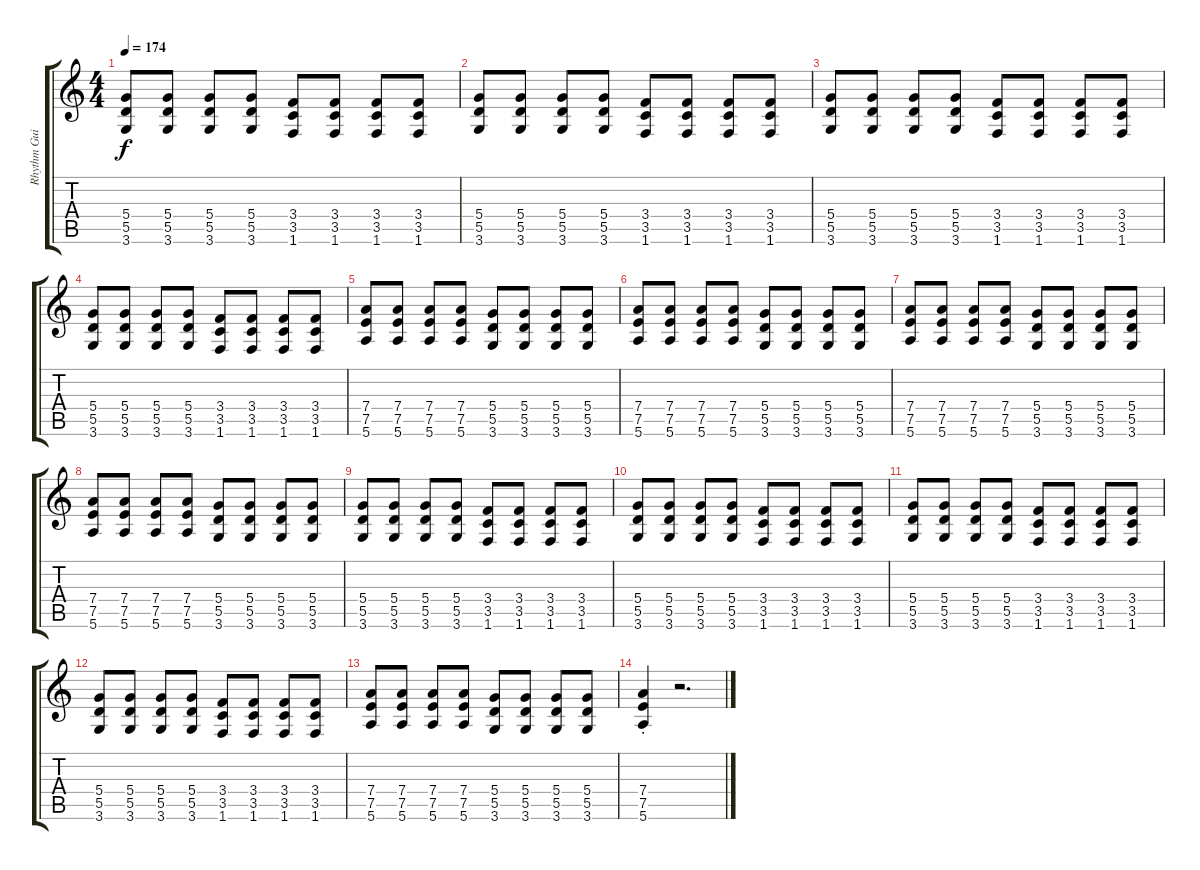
\track ("Rhythm Guitar" "Rhythm Gui") {instrument distortionguitar}
\staff {score tabs}
\tuning (E4 B3 G3 D3 A2 E2) {hide}
\ts (4 4)
\tempo 174
\clef g2
\ks c
(5.4 5.5 3.6).8{dy f} (5.4 5.5 3.6).8 (5.4 5.5 3.6).8 (5.4 5.5 3.6).8 (3.4 3.5 1.6).8 (3.4 3.5 1.6).8 (3.4 3.5 1.6).8 (3.4 3.5 1.6).8 |
(5.4 5.5 3.6).8 (5.4 5.5 3.6).8 (5.4 5.5 3.6).8 (5.4 5.5 3.6).8 (3.4 3.5 1.6).8 (3.4 3.5 1.6).8 (3.4 3.5 1.6).8 (3.4 3.5 1.6).8 |
(5.4 5.5 3.6).8 (5.4 5.5 3.6).8 (5.4 5.5 3.6).8 (5.4 5.5 3.6).8 (3.4 3.5 1.6).8 (3.4 3.5 1.6).8 (3.4 3.5 1.6).8 (3.4 3.5 1.6).8 |
(5.4 5.5 3.6).8 (5.4 5.5 3.6).8 (5.4 5.5 3.6).8 (5.4 5.5 3.6).8 (3.4 3.5 1.6).8 (3.4 3.5 1.6).8 (3.4 3.5 1.6).8 (3.4 3.5 1.6).8 |
(7.4 7.5 5.6).8 (7.4 7.5 5.6).8 (7.4 7.5 5.6).8 (7.4 7.5 5.6).8 (5.4 5.5 3.6).8 (5.4 5.5 3.6).8 (5.4 5.5 3.6).8 (5.4 5.5 3.6).8 |
(7.4 7.5 5.6).8 (7.4 7.5 5.6).8 (7.4 7.5 5.6).8 (7.4 7.5 5.6).8 (5.4 5.5 3.6).8 (5.4 5.5 3.6).8 (5.4 5.5 3.6).8 (5.4 5.5 3.6).8 |
(7.4 7.5 5.6).8 (7.4 7.5 5.6).8 (7.4 7.5 5.6).8 (7.4 7.5 5.6).8 (5.4 5.5 3.6).8 (5.4 5.5 3.6).8 (5.4 5.5 3.6).8 (5.4 5.5 3.6).8 |
(7.4 7.5 5.6).8 (7.4 7.5 5.6).8 (7.4 7.5 5.6).8 (7.4 7.5 5.6).8 (5.4 5.5 3.6).8 (5.4 5.5 3.6).8 (5.4 5.5 3.6).8 (5.4 5.5 3.6).8 |
(5.4 5.5 3.6).8 (5.4 5.5 3.6).8 (5.4 5.5 3.6).8 (5.4 5.5 3.6).8 (3.4 3.5 1.6).8 (3.4 3.5 1.6).8 (3.4 3.5 1.6).8 (3.4 3.5 1.6).8 |
(5.4 5.5 3.6).8 (5.4 5.5 3.6).8 (5.4 5.5 3.6).8 (5.4 5.5 3.6).8 (3.4 3.5 1.6).8 (3.4 3.5 1.6).8 (3.4 3.5 1.6).8 (3.4 3.5 1.6).8 |
(5.4 5.5 3.6).8 (5.4 5.5 3.6).8 (5.4 5.5 3.6).8 (5.4 5.5 3.6).8 (3.4 3.5 1.6).8 (3.4 3.5 1.6).8 (3.4 3.5 1.6).8 (3.4 3.5 1.6).8 |
(5.4 5.5 3.6).8 (5.4 5.5 3.6).8 (5.4 5.5 3.6).8 (5.4 5.5 3.6).8 (3.4 3.5 1.6).8 (3.4 3.5 1.6).8 (3.4 3.5 1.6).8 (3.4 3.5 1.6).8 |
(7.4 7.5 5.6).8 (7.4 7.5 5.6).8 (7.4 7.5 5.6).8 (7.4 7.5 5.6).8 (5.4 5.5 3.6).8 (5.4 5.5 3.6).8 (5.4 5.5 3.6).8 (5.4 5.5 3.6).8 |
(7.4{st} 7.5{st} 5.6{st}).4 r.2{d}
